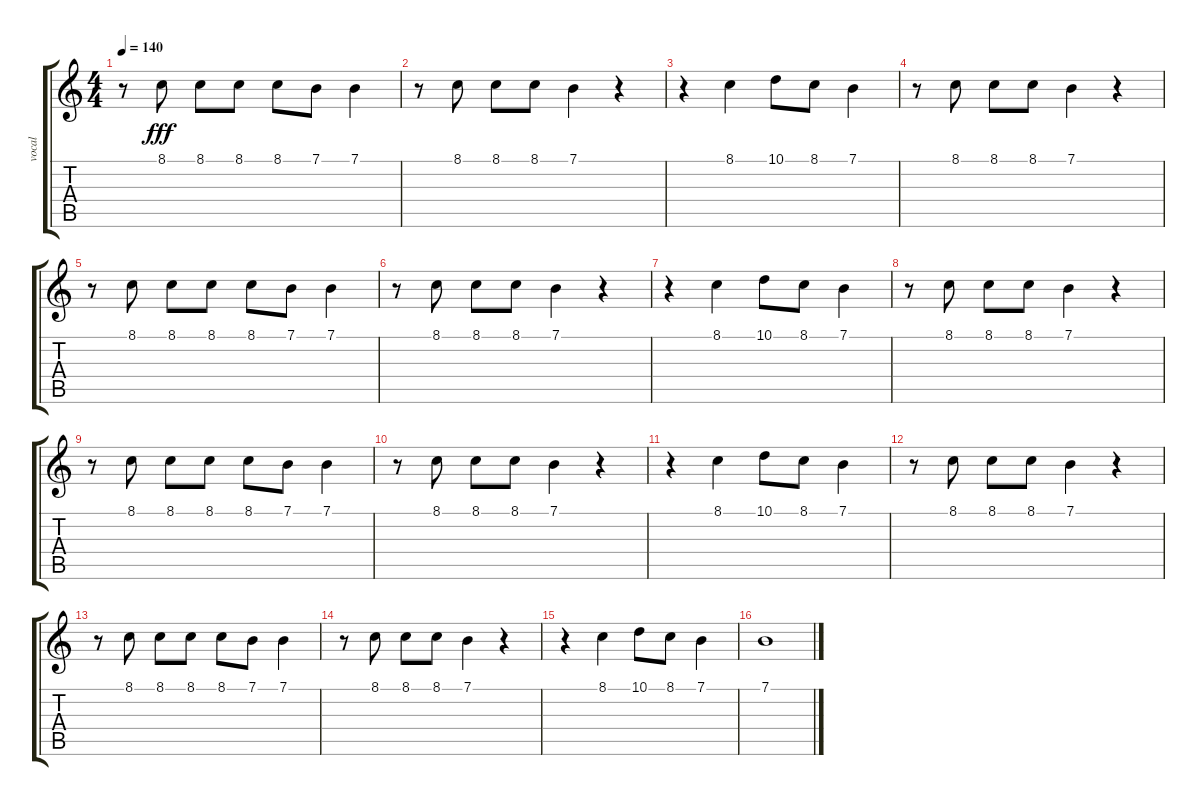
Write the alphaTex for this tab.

\track ("vocal" "vocal") {instrument viola}
\staff {score tabs}
\tuning (E4 B3 G3 D3 A2 E2) {hide}
\ts (4 4)
\tempo 140
\clef g2
\ks c
r.8{dy fff} 8.1.8 8.1.8 8.1.8 8.1.8 7.1.8 7.1.4 |
r.8 8.1.8 8.1.8 8.1.8 7.1.4 r.4 |
r.4 8.1.4 10.1.8 8.1.8 7.1.4 |
r.8 8.1.8 8.1.8 8.1.8 7.1.4 r.4 |
r.8 8.1.8 8.1.8 8.1.8 8.1.8 7.1.8 7.1.4 |
r.8 8.1.8 8.1.8 8.1.8 7.1.4 r.4 |
r.4 8.1.4 10.1.8 8.1.8 7.1.4 |
r.8 8.1.8 8.1.8 8.1.8 7.1.4 r.4 |
r.8 8.1.8 8.1.8 8.1.8 8.1.8 7.1.8 7.1.4 |
r.8 8.1.8 8.1.8 8.1.8 7.1.4 r.4 |
r.4 8.1.4 10.1.8 8.1.8 7.1.4 |
r.8 8.1.8 8.1.8 8.1.8 7.1.4 r.4 |
r.8 8.1.8 8.1.8 8.1.8 8.1.8 7.1.8 7.1.4 |
r.8 8.1.8 8.1.8 8.1.8 7.1.4 r.4 |
r.4 8.1.4 10.1.8 8.1.8 7.1.4 |
7.1.1
